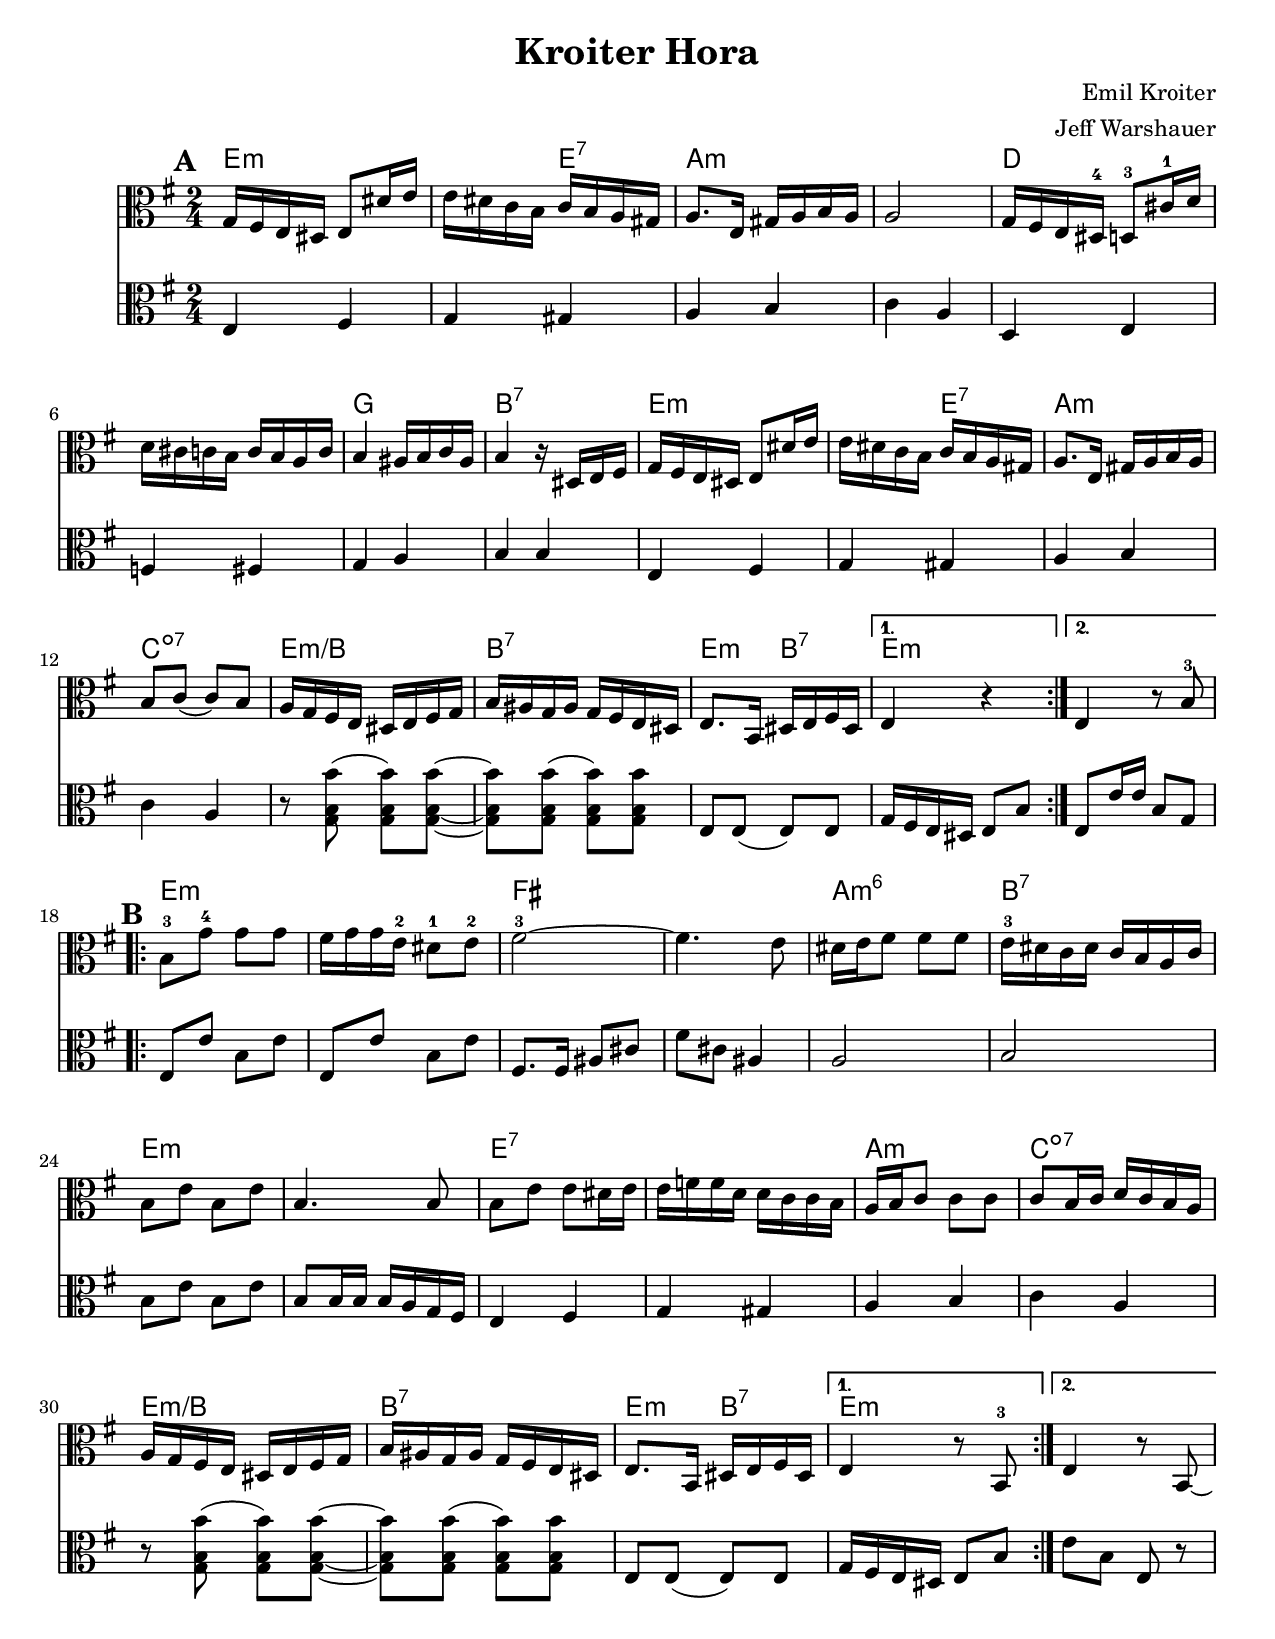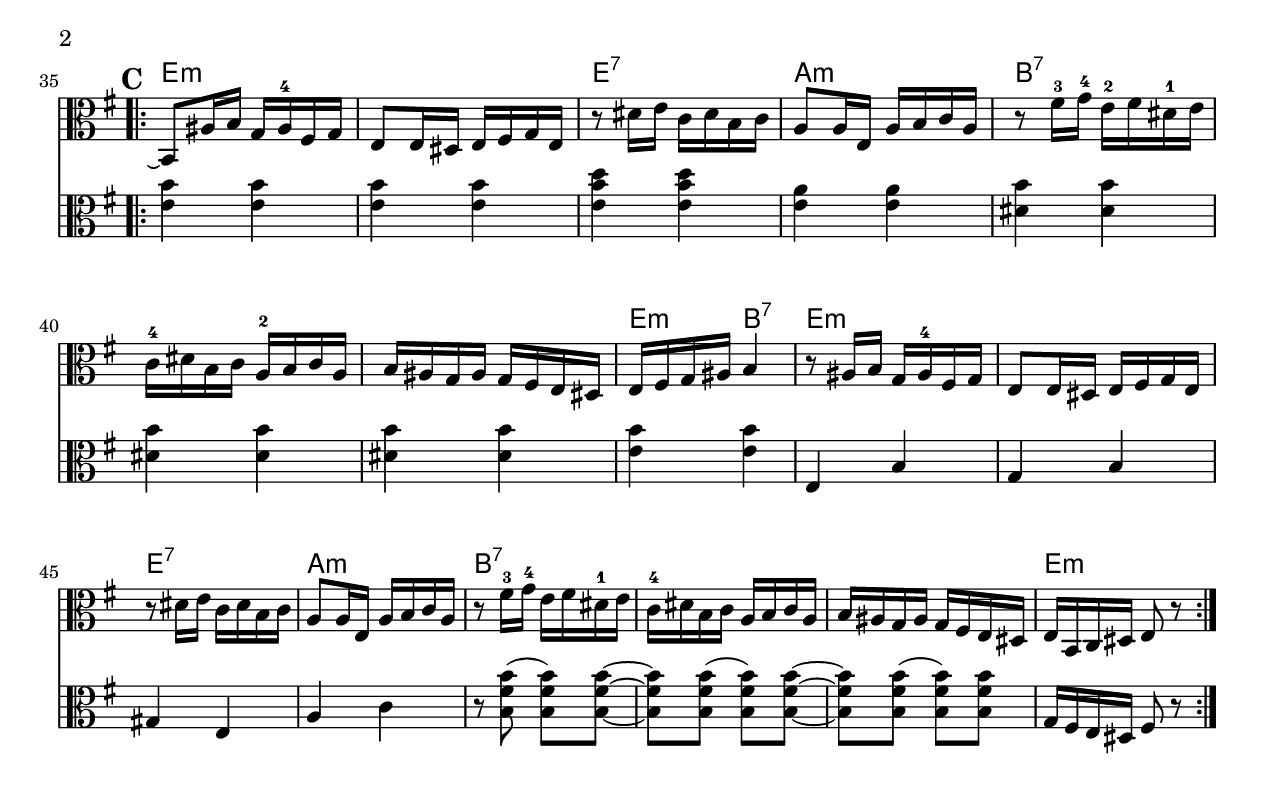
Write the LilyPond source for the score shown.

\version "2.18.0"
\include "english.ly"
\paper{
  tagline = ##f
  print-all-headers = ##t
  #(set-paper-size "letter")
}
date = #(strftime "%d-%m-%Y" (localtime (current-time)))

%\markup{ \italic{ " Updated " \date  }  }

%\markup{ Got something to say? }

%#################################### Melody ########################
melody =  \relative c' {
  \clef alto
  \key e \minor
  \time 2/4
  \set Score.markFormatter = #format-mark-box-alphabet
  \set Score.markFormatter = #format-mark-box-alphabet

  %\partial 16*3 a16 d f   %lead in notes

  \repeat volta 2{
  \mark \default
    \mark \default
    g16 fs e ds e8 ds'16 e|
    e16 ds c b c b a gs
    a8. e16 gs a b a|
    a2

    g16 fs e ds-4 d8-3 cs'16-1d|
    d16 cs c b c b a c
    b4 as16 b c as
    b4 r16 ds, e fs|

    g16 fs e ds e8 ds'16 e |
    e16 ds c b c b a gs|
    a8. e16 gs a b a|
    b8 c(c)b

    a16 g fs e ds e fs g
    b16 as g as g fs e ds
    e8. b16 ds e fs ds

  }
  \alternative { { e4 r}{e4 r8 b'-3 } }
  \break

  \repeat volta 2{
  \mark \default
    \mark \default
    b8-3   g'-4 g g
    fs16 g g e-2 ds8-1 e-2
    fs2-3~|
    fs4. e8

    ds16 e fs8 fs fs
    e16-3 ds c ds c b a c
    b8 e b e
    b4. b8|

    b8 e e ds16 e
    e16 f f d d c c b|
    a16 b c8 c c
    c8 b16 c d c b a|

    a16 g fs e ds e fs g
    b16 as g as g fs e ds
    e8. b16 ds e fs ds|
  }
  \alternative { { e4 r8 b8-3 }{ e4 r8 b8~| } }
  \break

  \repeat volta 2{
  \mark \default
    \mark \default
    b8 as'16 b g as-4 fs g|
    e8 e16 ds e fs g e
    r8 ds'16 e c ds b c
    a8 a16 e a b c a|

    r8 fs'16-3 g-4 e-2 fs ds-1 e
    c16-4 ds b c a16-2 b c a
    b16 as g as g fs e ds
    e16 fs g as b4|

    r8 as16 b g as-4 fs g
    e8 e16 ds e fs g e
    r8 ds'16 e c ds b c
    a8 a16 e a b c a|

    r8 fs'16-3 g-4 e fs ds-1 e
    c16-4 ds b c a b c a
    b16 as g as g fs e ds
    e16 b c ds e8 r
  }
}
secund = \relative c {
  \clef alto
  \key e \minor
  \time 2/4
  \set Score.markFormatter = #format-mark-box-alphabet

  %\partial 16*3 a16 d f   %lead in notes

  \repeat volta 2{
  \mark \default
    e4  fs
    g4 gs
    a4 b
    c4 a

    d,4 e
    f4 fs
    g4 a
    b4 b

    e,4  fs
    g4 gs
    a4 b
    c4 a|

    r8 <b g b'>8(<b g b'>)<b g b'>~|
    <b g b'>8 <b g b'>(<b g b'>)<b g b'>|
    e,8 e(e) e
  }
  \alternative {
    {g16 fs e ds e8 b' }
    {e,8 e'16 e b8 g }
  }

  \repeat volta 2{
  \mark \default
    e8 e'b e
    e, e' b e
    fs,8. fs16 as8 cs|
    fs8 cs as4|

    a2
    b2
    b8 e b e
    b8 b16 b b a g fs|

    e4 fs
    g4 gs
    a4 b
    c4 a|

    r8 <b g b'>8(<b g b'>)<b g b'>~|
    <b g b'>8 <b g b'>(<b g b'>)<b g b'>|
    e,8 e(e) e
  }

  \alternative {
    {g16 fs e ds e8 b' }
    {e8 b e, r}
  }

  \repeat volta 2{
  \mark \default
    \chordmode{
      e4:m^3 e4:m^3
      e4:m^3 e4:m^3
      e4:7^3 e4:7^3
      a4:m^3/e a4:m^3/e  %chord inversion
      %and remove thirds

      b4^5/ds  b4^5/ds
      b4^5/ds  b4^5/ds
      b4^5/ds  b4^5/ds
      e4:m^3 e4:m^3
    }
    e4 b'
    g4 b
    gs4 e
    a4 c

    r8 <b fs' b>8(<b fs' b>)<b fs' b>~
    <b fs' b>8 <b fs' b>(<b fs' b>)<b fs' b>~
    <b fs' b>8 <b fs' b>(<b fs' b>)<b fs' b>8
    g16 fs e ds fs8 r
  }
}
%################################# Lyrics #####################
%\addlyrics{  }
%################################# Chords #######################
harmonies = \chordmode {
  e4*3:m
  %r4
  e4:7
  a2*2:m
  %r2
  d2*2
  %r2
  g2
  b2:7
  e4*3:m
  %r4
  e4:7
  a2:m
  c2:dim7
  e2:m/b
  b2:7
  e4:m
  b4:7
  e2:m
  e2:m
  %B part
  e2*2:m
  %r2
  fs2*2
  %r2
  a2:m6
  b2:7
  e2*2:m
  %r2
  e2*2:7
  %r2
  a2:m
  c2:dim7
  e2:m/b
  b2:7
  e4:m
  b4:7
  e2*2:m
  %r2
  %C part
  e2*2:m
  %r2
  e2:7
  a2:m
  b2*3:7
  %r2*2
  e4:m
  b4:7
  e2*2:m
  %r2
  e2:7
  a2:m
  b2*3:7
  %r2*2
  e2:m

}

\score {
  <<
    \new ChordNames {
      \set chordChanges = ##t
      \harmonies
    }
    \new Staff  \melody
    \new Staff \secund
  >>
  \header{
    title= "Kroiter Hora"
    subtitle=""
    composer= "Emil Kroiter"
    instrument =""
    arranger= "Jeff Warshauer"
  }
  \layout{indent = 1.0\cm}
  \midi {
    \tempo 4 = 120

    % \midi { }
  }
}


%{
convert-ly (GNU LilyPond) 2.14.2 Processing `'...  Applying
conversion: 2.12.3, 2.13.0, 2.13.1, 2.13.4, 2.13.10, 2.13.16, 2.13.18,
2.13.20, 2.13.29, 2.13.31, 2.13.36, 2.13.39, 2.13.40, 2.13.42,
2.13.44, 2.13.46, 2.13.48, 2.13.51, 2.14.0
%}
